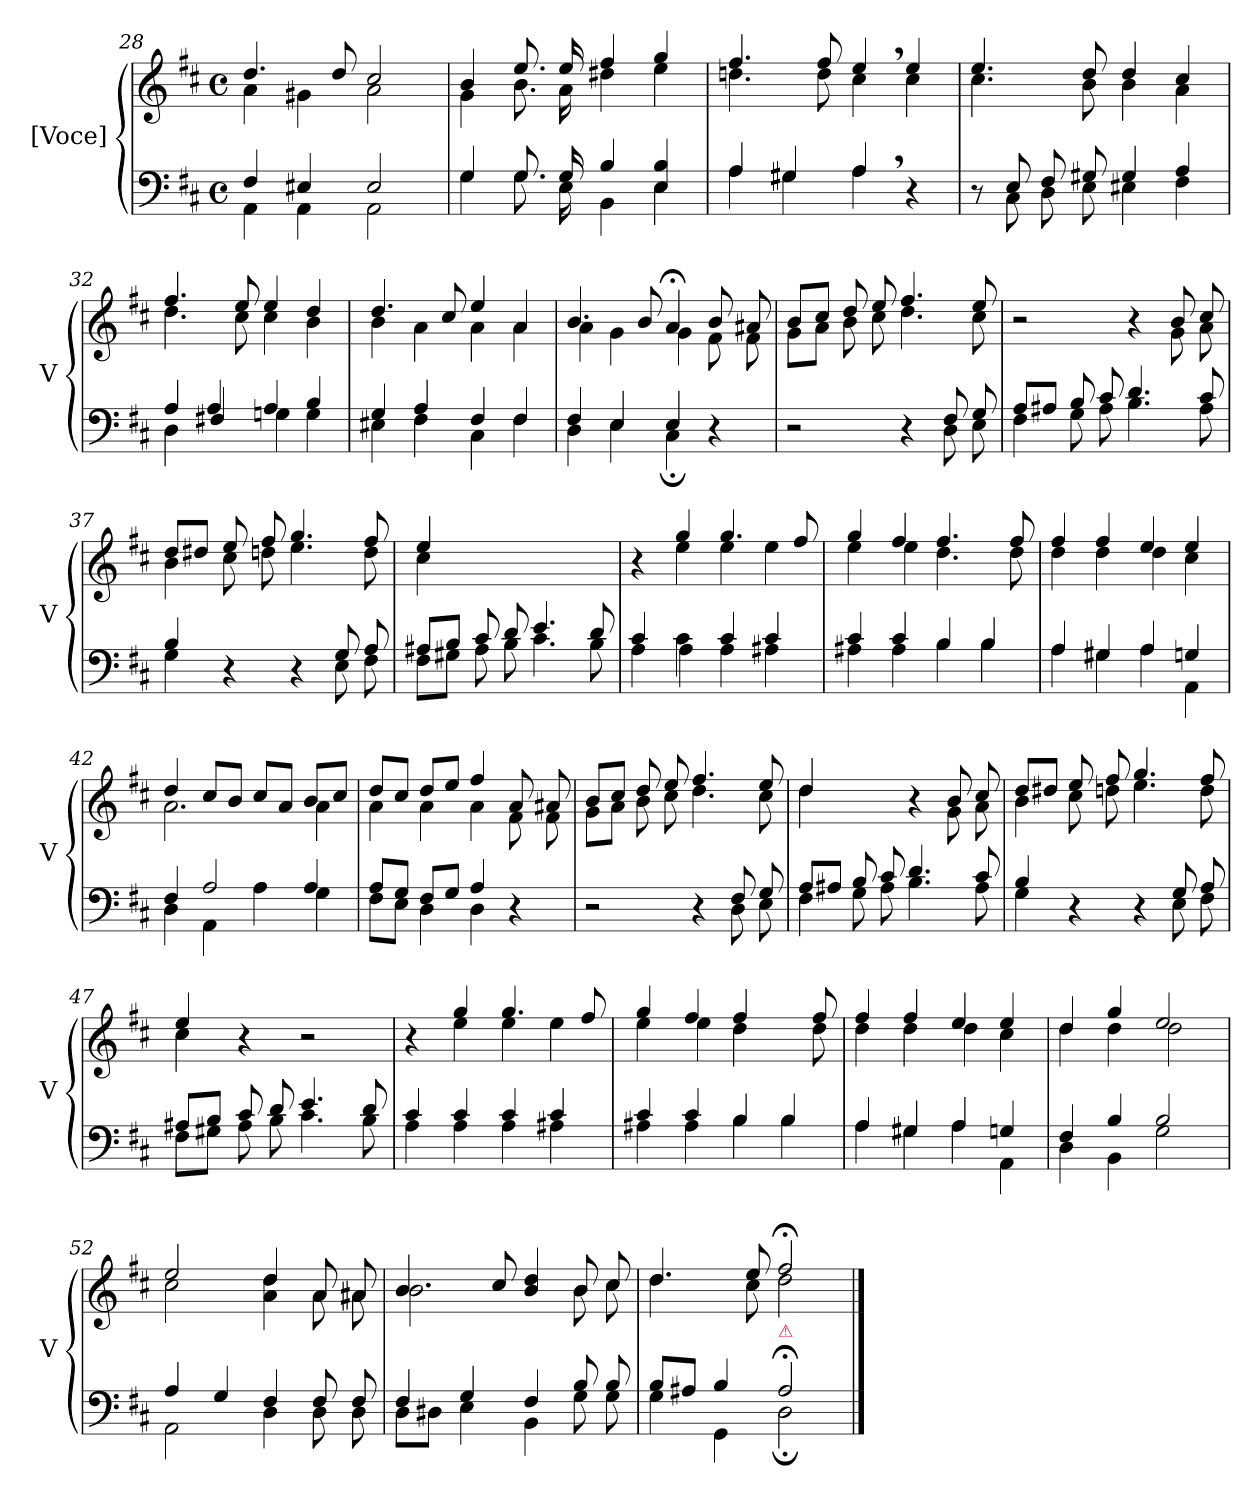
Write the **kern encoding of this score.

**kern	**kern
*part2	*part1
*staff2	*staff1
*I"[Voce]	*I"[Voce]
*I'V	*I'V
*clefF4	*clefG2
*k[f#c#]	*k[f#c#]
*D:	*D:
*M4/4	*M4/4
*met(c)	*met(c)
=28	=28
*^	*^
4F#/	4AA\	4.dd/	4a\
4E#X/	4AA\	.	4g#X\
.	.	8dd/	.
2E#/	2AA\	2cc#/	2a\
=29	=29	=29	=29
4G/	4G\	4b/	4g\
8.G/	8.G\	8.ee/	8.b\
16G/	16E\	16ee/	16a\
4B/	4BB\	4ff#/	4dd#X\
4E/ 4B/	4E\	4gg/	4ee\
=30	=30	=30	=30
4A/	4A\	4.ff#/	4.ddn\
4G#X/	4G#X\	.	.
.	.	8ff#/	8dd\
4A,/	4A\	4ee,/	4cc#\
4r	4ryy	4ee/	4cc#\
=31	=31	=31	=31
8r	8ryy	4.ee/	4.cc#\
8E/	8C#\	.	.
8F#/	8D\	.	.
8G#X/	8E\	8dd/	8b\
4G#/	4E#X\	4dd/	4b\
4A/	4F#\	4cc#/	4a\
=32	=32	=32	=32
4A/	4D\	4.ff#/	4.dd\
4A/	4F#X/	.	.
.	.	8ee/	8cc#\
4A/	4Gn\	4ee/	4cc#\
4B/	4G\	4dd/	4b\
=33	=33	=33	=33
4G/	4E#X\	4.dd/	4b\
4A/	4F#\	.	4a\
.	.	8cc#/	.
4F#/	4C#\	4ee/	4a\
4F#/	4F#\	4a/	4a\
=34	=34	=34	=34
4F#/	4D\	4.b/	4a\
4E/	4E\	.	4g\
.	.	8b/	.
4E/	4C#;<\	4a;</	4g\
4r	4ryy	8b/	8f#\
.	.	8a#X/	8f#\
=35	=35	=35	=35
2r	2.ryy	8b/L	8g\L
.	.	8cc#/J	8a\J
.	.	8dd/	8b\
.	.	8ee/	8cc#\
4r	.	4.ff#/	4.dd\
8F#/	8D\	.	.
8G/	8E\	8ee/	8cc#\
=36	=36	=36	=36
8A/L	4F#\	2r	2.ryy
8A#X/J	.	.	.
8B/	8G\	.	.
8c#/	8A#\	.	.
4.d/	4.B\	4r	.
.	.	8b/	8g\
8c#/	8A#\	8cc#/	8a\
=37	=37	=37	=37
4B/	4G\	8dd/L	4b\
.	.	8dd#X/J	.
4r	2ryy	8ee/	8cc#\
.	.	8ff#/	8ddn\
4r	.	4.gg/	4.ee\
8G/	8E\	.	.
8A/	8F#\	8ff#/	8dd\
=38	=38	=38	=38
8A#X/L	8F#\L	4ee/	4cc#\
8B/J	8G#X\J	.	.
8c#/	8A#\	2.ryy	2.ryy
8d/	8B\	.	.
4.e/	4.c#\	.	.
8d/	8B\	.	.
=39	=39	=39	=39
4c#/	4A\	4r	4ryy
4c#\	4A\	4gg/	4ee\
4c#/	4A\	4.gg/	4ee\
4c#/	4A#X\	.	4ee\
.	.	8ff#/	.
=40	=40	=40	=40
4c#/	4A#X\	4gg/	4ee\
4c#/	4A#\	4ff#/	4ee\
4B/	4B\	4.ff#/	4.dd\
4B/	4B\	.	.
.	.	8ff#/	8dd\
=41	=41	=41	=41
4A/	4A\	4ff#/	4dd\
4G#X/	4G#X\	4ff#/	4dd\
4A/	4A\	4ee/	4dd\
4Gn/	4AA\	4ee/	4cc#\
=42	=42	=42	=42
4F#/	4D\	4dd/	2.a\
2A/	4AA\	8cc#/L	.
.	.	8b/J	.
.	4A\	8cc#/L	.
.	.	8a/J	.
4A/	4G\	8b/L	4a\
.	.	8cc#/J	.
=43	=43	=43	=43
8A/L	8F#\L	8dd/L	4a\
8G/J	8E\J	8cc#/J	.
8F#/L	4D\	8dd/L	4a\
8G/J	.	8ee/J	.
4A/	4D\	4ff#/	4a\
4r	4ryy	8a/	8f#\
.	.	8a#X/	8f#\
=44	=44	=44	=44
2r	2.ryy	8b/L	8g\L
.	.	8cc#/J	8a\J
.	.	8dd/	8b\
.	.	8ee/	8cc#\
4r	.	4.ff#/	4.dd\
8F#/	8D\	.	.
8G/	8E\	8ee/	8cc#\
=45	=45	=45	=45
8A/L	4F#\	4dd/	4dd\
8A#X/J	.	.	.
8B/	8G\	4ryy	2ryy
8c#/	8A#\	.	.
4.d/	4.B\	4r	.
.	.	8b/	8g\
8c#/	8A#\	8cc#/	8a\
=46	=46	=46	=46
4B/	4G\	8dd/L	4b\
.	.	8dd#X/J	.
4r	2ryy	8ee/	8cc#\
.	.	8ff#/	8ddn\
4r	.	4.gg/	4.ee\
8G/	8E\	.	.
8A/	8F#\	8ff#/	8dd\
=47	=47	=47	=47
8A#X/L	8F#\L	4ee/	4cc#\
8B/J	8G#X\J	.	.
8c#/	8A#\	4r	2.ryy
8d/	8B\	.	.
4.e/	4.c#\	2r	.
8d/	8B\	.	.
=48	=48	=48	=48
4c#/	4A\	4r	4ryy
4c#/	4A\	4gg/	4ee\
4c#/	4A\	4.gg/	4ee\
4c#/	4A#X\	.	4ee\
.	.	8ff#/	.
=49	=49	=49	=49
4c#/	4A#X\	4gg/	4ee\
4c#/	4A#\	4ff#/	4ee\
!	!	!LO:N:vis=4	!LO:N:vis=4
4B/	4B\	4.ff#/	4.dd\
4B/	4B\	.	.
.	.	8ff#/	8dd\
=50	=50	=50	=50
4A/	4A\	4ff#/	4dd\
4G#X/	4G#X\	4ff#/	4dd\
4A/	4A\	4ee/	4dd\
4Gn/	4AA\	4ee/	4cc#\
=51	=51	=51	=51
4F#/	4D\	4dd/	4dd\
4B/	4BB\	4gg/	4dd\
2B/	2G\	2ee/	2dd\
=52	=52	=52	=52
4A/	2AA\	2ee/	2cc#\
4G/	.	.	.
4F#/	4D\	4dd/	4a\ 4dd\
8F#/	8D\	8a/	8a\
8F#/	8D\	8a#X/	8a#X\
=53	=53	=53	=53
4F#/	8D\L	4.b/	2.b\
.	8D#X\J	.	.
4G/	4E\	.	.
.	.	8cc#/	.
4F#/	4BB\	4b/ 4dd/	.
8B/	8G\	8b/	8b\
8B/	8G\	8cc#/	8cc#\
=54	=54	=54	=54
8B/L	4G\	4.dd/	4.dd\
8A#X/J	.	.	.
4B/	4GG\	.	.
.	.	8ee/	8cc#\
!LO:TX:a:color=crimson:t=⚠	!	!	!
2A#;</	2D;<\	2ff#;</	2dd\
*v	*v	*	*
*	*v	*v
==	==
*-	*-
